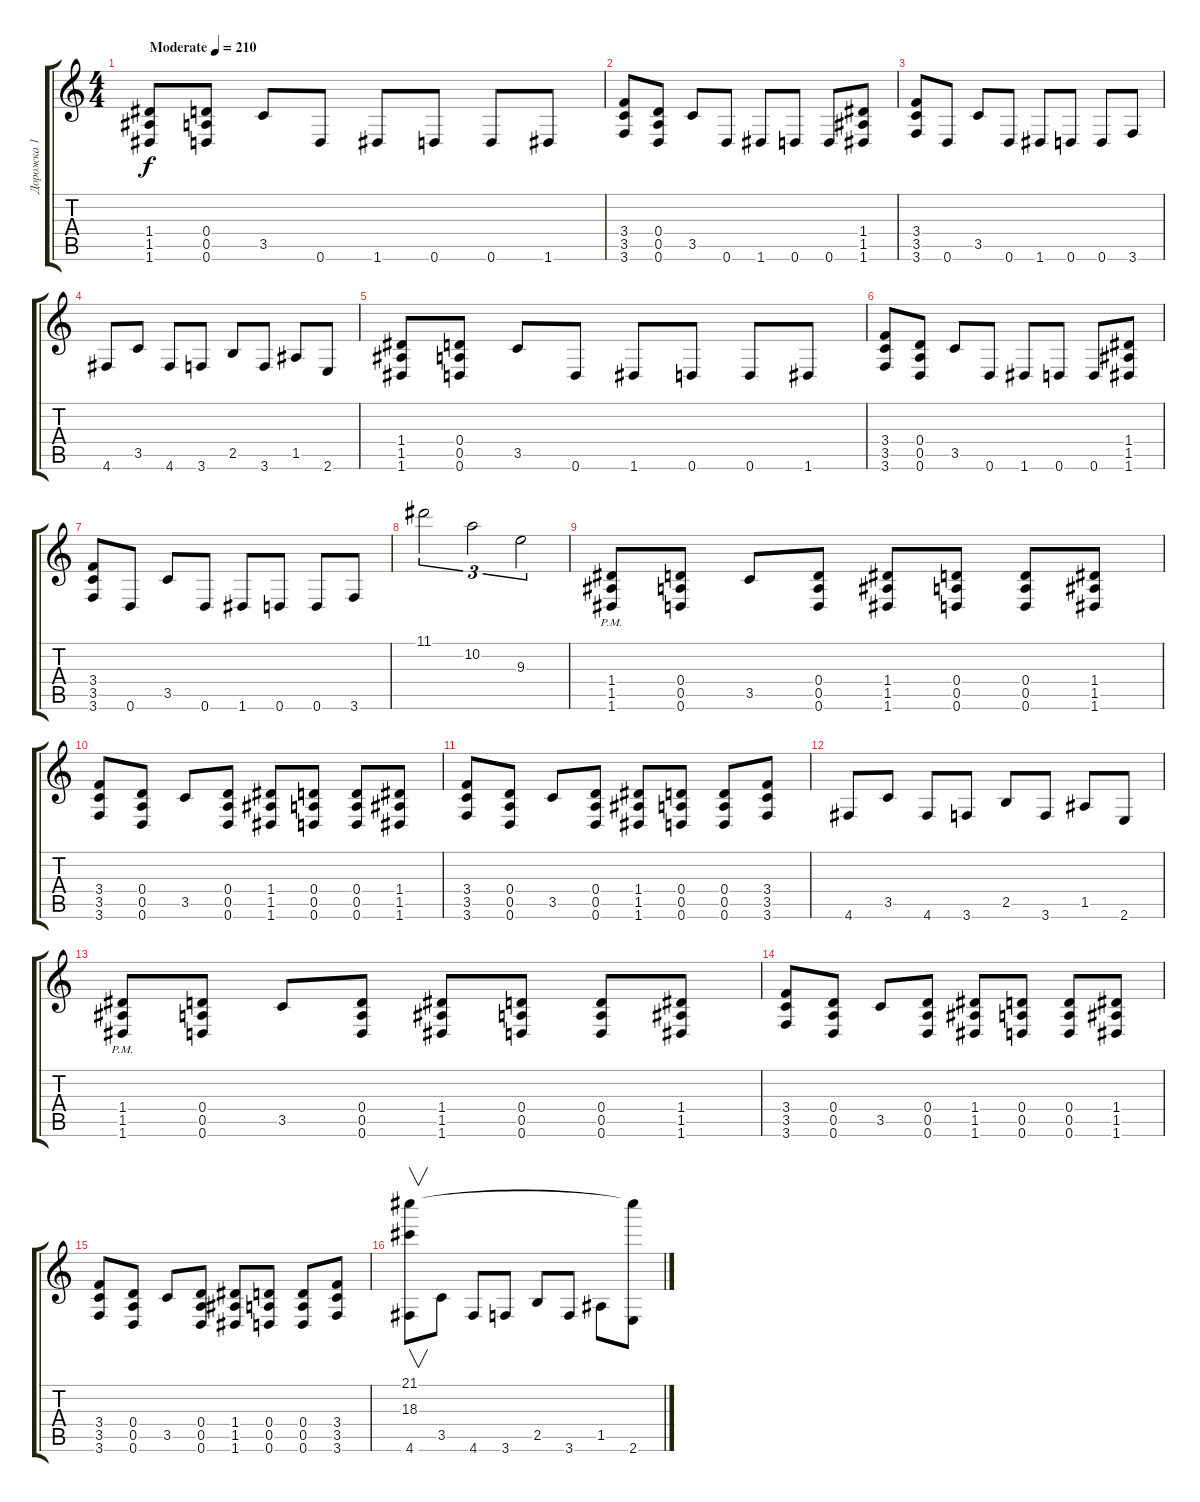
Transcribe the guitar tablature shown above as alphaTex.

\track ("Дорожка 1" "Дорожка 1") {instrument distortionguitar}
\staff {score tabs}
\tuning (E4 B3 G3 D3 A2 D2) {hide}
\ts (4 4)
\tempo (210 "Moderate")
\clef g2
\ks c
(1.4 1.5 1.6).8{dy f instrument distortionguitar} (0.4 0.5 0.6).8 3.5.8 0.6.8 1.6.8 0.6.8 0.6.8 1.6.8 |
(3.4 3.5 3.6).8 (0.4 0.5 0.6).8 3.5.8 0.6.8 1.6.8 0.6.8 0.6.8 (1.4 1.5 1.6).8 |
(3.4 3.5 3.6).8 0.6.8 3.5.8 0.6.8 1.6.8 0.6.8 0.6.8 3.6.8 |
4.6.8 3.5.8 4.6.8 3.6.8 2.5.8 3.6.8 1.5.8 2.6.8 |
(1.4 1.5 1.6).8 (0.4 0.5 0.6).8 3.5.8 0.6.8 1.6.8 0.6.8 0.6.8 1.6.8 |
(3.4 3.5 3.6).8 (0.4 0.5 0.6).8 3.5.8 0.6.8 1.6.8 0.6.8 0.6.8 (1.4 1.5 1.6).8 |
(3.4 3.5 3.6).8 0.6.8 3.5.8 0.6.8 1.6.8 0.6.8 0.6.8 3.6.8 |
11.1.2{tu (3 2)} 10.2.2{tu (3 2)} 9.3.2{tu (3 2)} |
(1.4 1.5 1.6{pm}).8 (0.4 0.5 0.6).8 3.5.8 (0.4 0.5 0.6).8 (1.4 1.5 1.6).8 (0.4 0.5 0.6).8 (0.4 0.5 0.6).8 (1.4 1.5 1.6).8 |
(3.4 3.5 3.6).8 (0.4 0.5 0.6).8 3.5.8 (0.4 0.5 0.6).8 (1.4 1.5 1.6).8 (0.4 0.5 0.6).8 (0.4 0.5 0.6).8 (1.4 1.5 1.6).8 |
(3.4 3.5 3.6).8 (0.4 0.5 0.6).8 3.5.8 (0.4 0.5 0.6).8 (1.4 1.5 1.6).8 (0.4 0.5 0.6).8 (0.4 0.5 0.6).8 (3.4 3.5 3.6).8 |
4.6.8 3.5.8 4.6.8 3.6.8 2.5.8 3.6.8 1.5.8 2.6.8 |
(1.4 1.5 1.6{pm}).8 (0.4 0.5 0.6).8 3.5.8 (0.4 0.5 0.6).8 (1.4 1.5 1.6).8 (0.4 0.5 0.6).8 (0.4 0.5 0.6).8 (1.4 1.5 1.6).8 |
(3.4 3.5 3.6).8 (0.4 0.5 0.6).8 3.5.8 (0.4 0.5 0.6).8 (1.4 1.5 1.6).8 (0.4 0.5 0.6).8 (0.4 0.5 0.6).8 (1.4 1.5 1.6).8 |
(3.4 3.5 3.6).8 (0.4 0.5 0.6).8 3.5.8 (0.4 0.5 0.6).8 (1.4 1.5 1.6).8 (0.4 0.5 0.6).8 (0.4 0.5 0.6).8 (3.4 3.5 3.6).8 |
(21.1 18.3 4.6).8{v} 3.5.8 4.6.8 3.6.8 2.5.8 3.6.8 1.5.8 (21.1{t} 2.6).8
